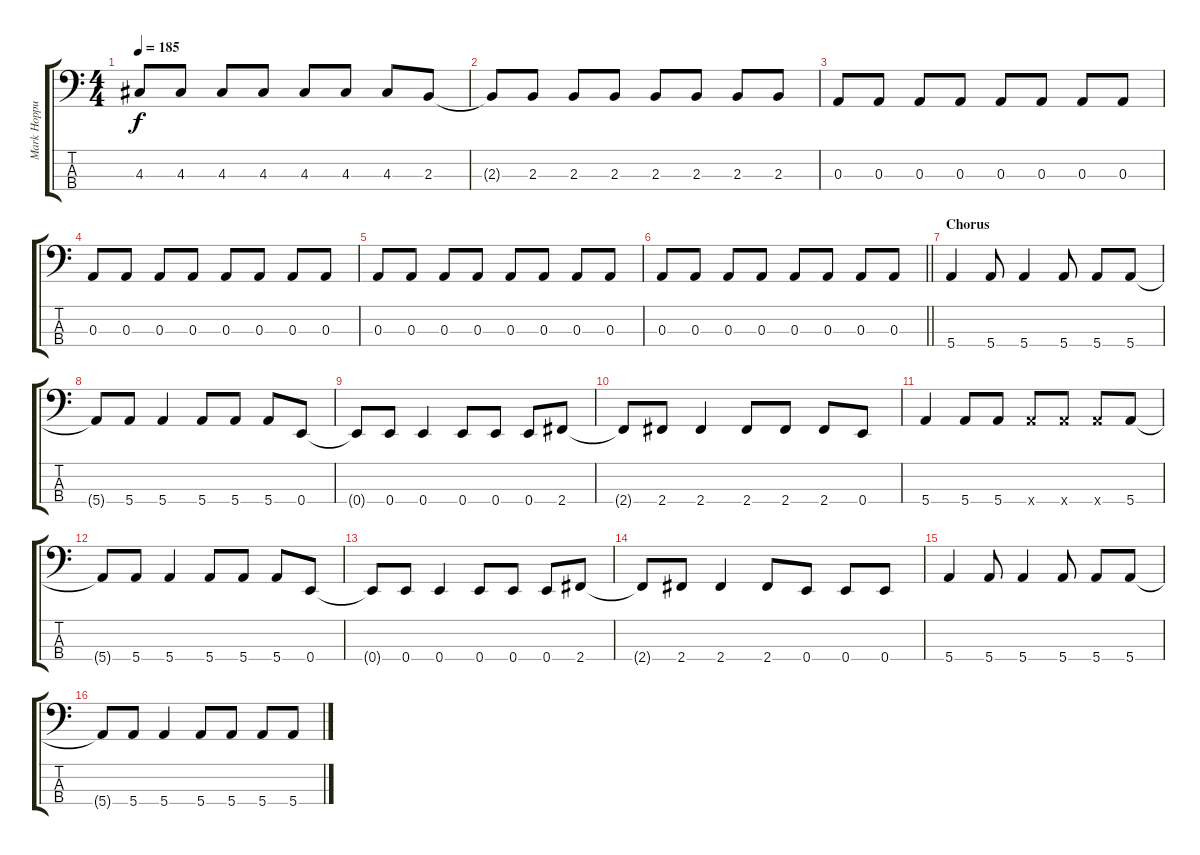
\track ("Mark Hoppus - Bass" "Mark Hoppu") {instrument electricbasspick}
\staff {score tabs}
\tuning (G2 D2 A1 E1) {hide}
\ts (4 4)
\tempo 185
\clef f4
\ks c
4.3{t}.8{dy f} 4.3.8 4.3.8 4.3.8 4.3.8 4.3.8 4.3.8 2.3.8 |
2.3{t}.8 2.3.8 2.3.8 2.3.8 2.3.8 2.3.8 2.3.8 2.3.8 |
0.3.8 0.3.8 0.3.8 0.3.8 0.3.8 0.3.8 0.3.8 0.3.8 |
0.3.8 0.3.8 0.3.8 0.3.8 0.3.8 0.3.8 0.3.8 0.3.8 |
0.3.8 0.3.8 0.3.8 0.3.8 0.3.8 0.3.8 0.3.8 0.3.8 |
\barLineRight lightlight
0.3.8 0.3.8 0.3.8 0.3.8 0.3.8 0.3.8 0.3.8 0.3.8 |
\section ("" "Chorus")
5.4.4 5.4.8 5.4.4 5.4.8 5.4.8 5.4.8 |
5.4{t}.8 5.4.8 5.4.4 5.4.8 5.4.8 5.4.8 0.4.8 |
0.4{t}.8 0.4.8 0.4.4 0.4.8 0.4.8 0.4.8 2.4.8 |
2.4{t}.8 2.4.8 2.4.4 2.4.8 2.4.8 2.4.8 0.4.8 |
5.4.4 5.4.8 5.4.8 5.4{x}.8 5.4{x}.8 5.4{x}.8 5.4.8 |
5.4{t}.8 5.4.8 5.4.4 5.4.8 5.4.8 5.4.8 0.4.8 |
0.4{t}.8 0.4.8 0.4.4 0.4.8 0.4.8 0.4.8 2.4.8 |
2.4{t}.8 2.4.8 2.4.4 2.4.8 0.4.8 0.4.8 0.4.8 |
5.4.4 5.4.8 5.4.4 5.4.8 5.4.8 5.4.8 |
5.4{t}.8 5.4.8 5.4.4 5.4.8 5.4.8 5.4.8 5.4.8
